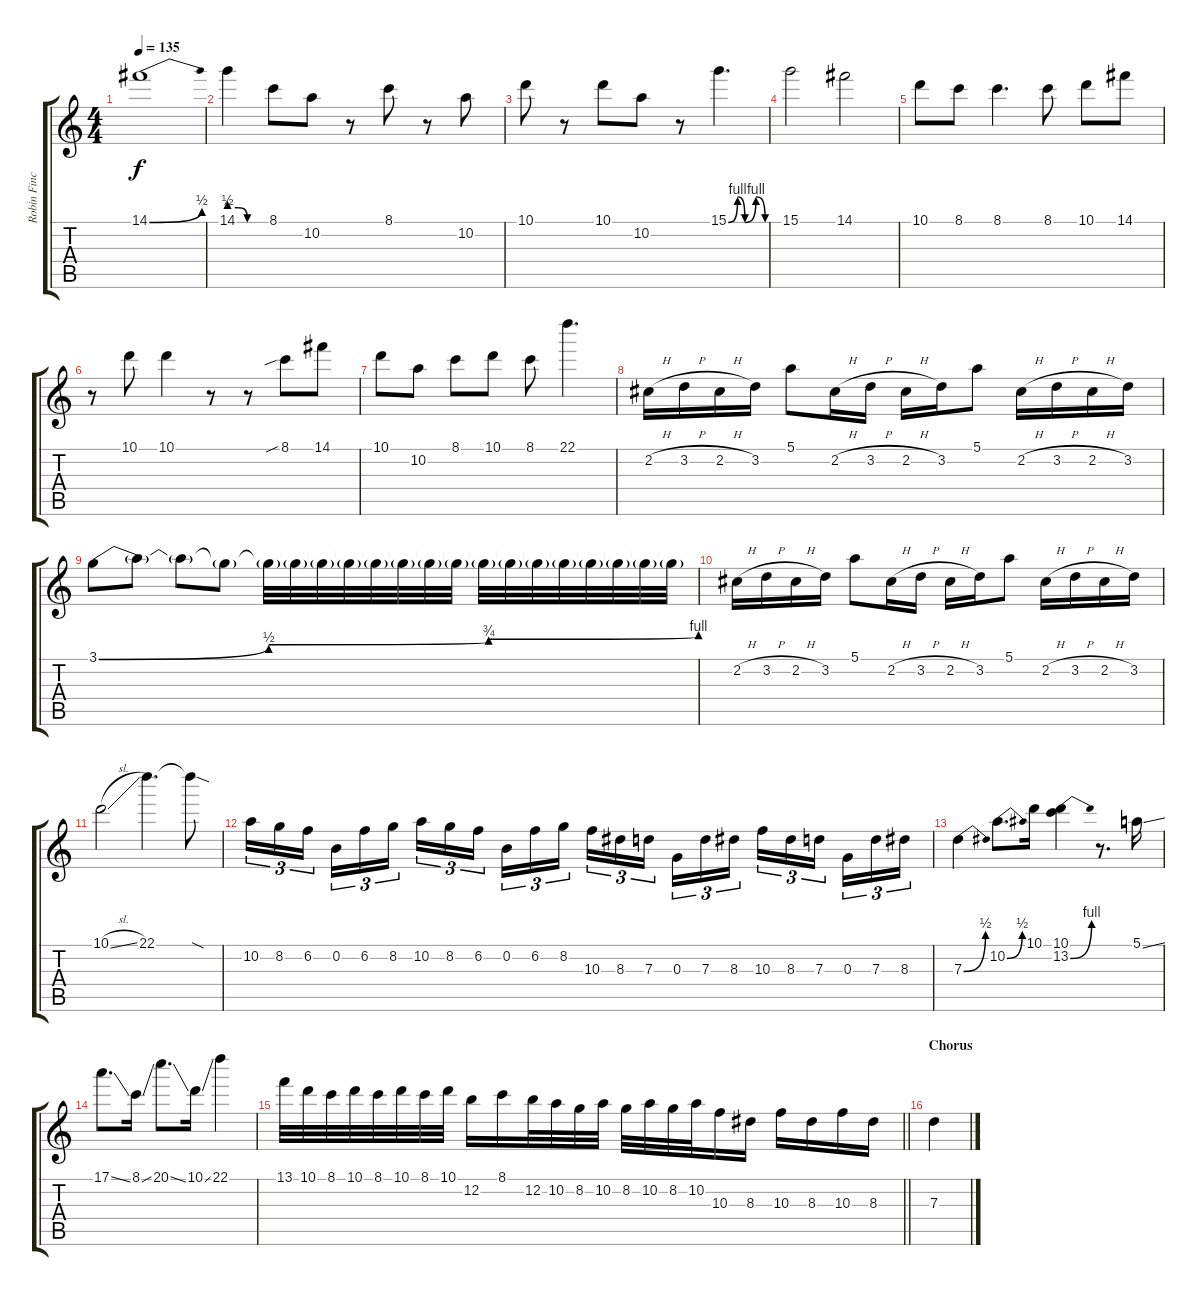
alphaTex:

\track ("Robin Finck" "Robin Finc") {instrument overdrivenguitar}
\staff {score tabs}
\tuning (E4 B3 G3 D3 A2 D2) {hide}
\ts (4 4)
\tempo 135
\clef g2
\ks c
14.1{be (bend 0 0 60 2) t}.1{dy f} |
14.1{be (custom 0 2 15 2 30 0 60 0)}.4 8.1.8 10.2.8 r.8 8.1.8 r.8 10.2.8 |
10.1.8 r.8 10.1.8 10.2.8 r.8 15.1{be (custom 0 0 15 4 27 0 45 4 60 0)}.4{d} |
15.1.2 14.1.2 |
10.1.8 8.1.8 8.1.4{d} 8.1.8 10.1.8 14.1.8 |
r.8 10.1.8 10.1.4 r.8 r.8 8.1{sib}.8 14.1.8 |
10.1.8 10.2.8 8.1.8 10.1.8 8.1.8 22.1.4{d} |
2.2{h}.16 3.2{h}.16 2.2{h}.16 3.2.16 5.1.8 2.2{h}.16 3.2{h}.16 2.2{h}.16 3.2.16 5.1.8 2.2{h}.16 3.2{h}.16 2.2{h}.16 3.2.16 |
3.1{be (custom 0 0 17 2 39 3 60 4)}.8 3.1{t}.8 3.1{t}.8 3.1{t}.8 3.1{t}.32{volume 0} 3.1{t}.32{volume 16} 3.1{t}.32{volume 0} 3.1{t}.32{volume 16} 3.1{t}.32{volume 0} 3.1{t}.32{volume 16} 3.1{t}.32{volume 0} 3.1{t}.32{volume 16} 3.1{t}.32{volume 0} 3.1{t}.32{volume 16} 3.1{t}.32{volume 0} 3.1{t}.32{volume 16} 3.1{t}.32{volume 0} 3.1{t}.32{volume 16} 3.1{t}.32{volume 0} 3.1{t}.32{volume 16} |
2.2{h}.16 3.2{h}.16 2.2{h}.16 3.2.16 5.1.8 2.2{h}.16 3.2{h}.16 2.2{h}.16 3.2.16 5.1.8 2.2{h}.16 3.2{h}.16 2.2{h}.16 3.2.16 |
10.1{sl}.2 22.1.4{d} 22.1{sod t}.8 |
10.2.16{tu (3 2)} 8.2.16{tu (3 2)} 6.2.16{tu (3 2) beam splitsecondary} 0.2.16{tu (3 2)} 6.2.16{tu (3 2)} 8.2.16{tu (3 2)} 10.2.16{tu (3 2)} 8.2.16{tu (3 2)} 6.2.16{tu (3 2) beam splitsecondary} 0.2.16{tu (3 2)} 6.2.16{tu (3 2)} 8.2.16{tu (3 2)} 10.3.16{tu (3 2)} 8.3.16{tu (3 2)} 7.3.16{tu (3 2) beam splitsecondary} 0.3.16{tu (3 2)} 7.3.16{tu (3 2)} 8.3.16{tu (3 2)} 10.3.16{tu (3 2)} 8.3.16{tu (3 2)} 7.3.16{tu (3 2) beam splitsecondary} 0.3.16{tu (3 2)} 7.3.16{tu (3 2)} 8.3.16{tu (3 2)} |
7.3{be (bend 0 0 60 2)}.4 10.2{be (bend 0 0 60 2)}.8{d} 10.1.16 (10.1 13.2{be (bend 0 0 60 4)}).4 r.8{d} 5.1{ss}.16 |
17.1{ss}.8{d} 8.1{ss}.16 20.1{ss}.8{d} 10.1{ss}.16 22.1.4 |
\barLineRight lightlight
13.1.32 10.1.32 8.1.32 10.1.32 8.1.32 10.1.32 8.1.32 10.1.32 12.2.16 8.1.16 12.2.32 10.2.32 8.2.32 10.2.32 8.2.32 10.2.32 8.2.32 10.2.32 10.3.16 8.3.16 10.3.16 8.3.16 10.3.16 8.3.16 |
\section ("" "Chorus")
7.3.4
